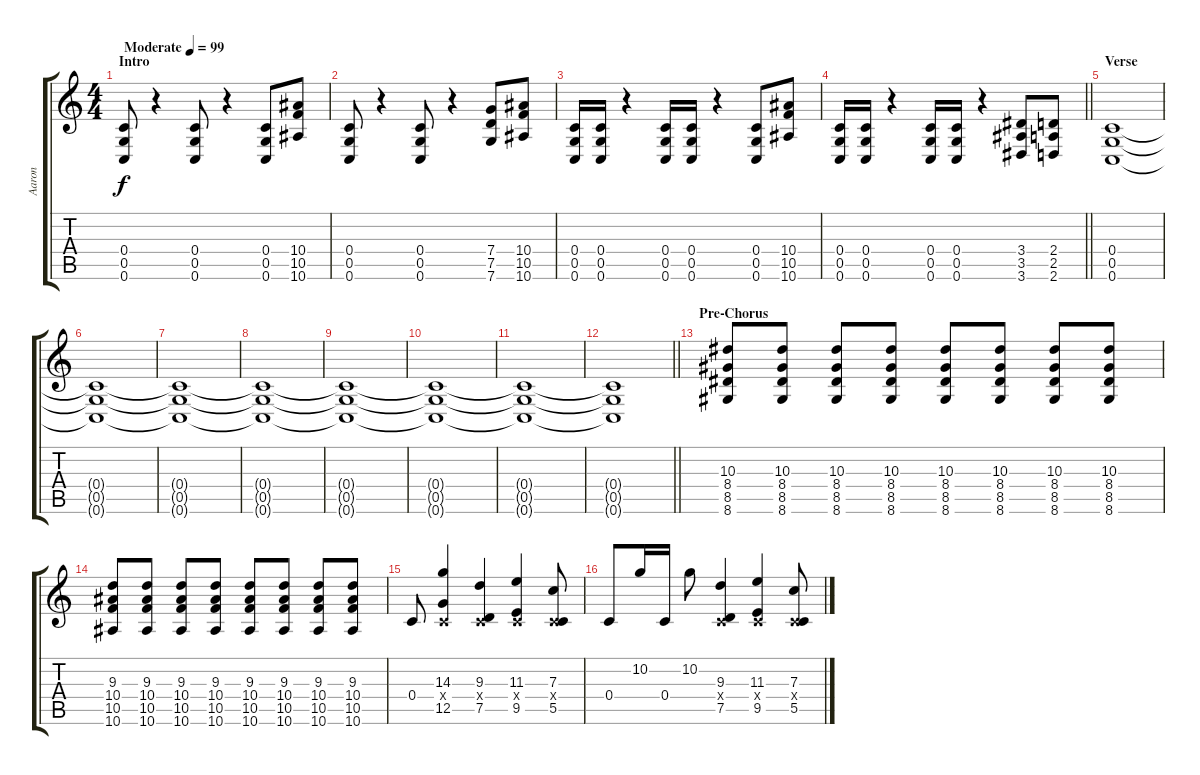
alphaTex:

\track ("Aaron" "Aaron") {instrument distortionguitar}
\staff {score tabs}
\tuning (D4 A3 F3 C3 G2 C2) {hide}
\ts (4 4)
\section ("" "Intro")
\tempo (99 "Moderate")
\clef g2
\ks c
(0.4 0.5 0.6).8{dy f instrument distortionguitar} r.4 (0.4 0.5 0.6).8 r.4 (0.4 0.5 0.6).8 (10.4 10.5 10.6).8 |
(0.4 0.5 0.6).8 r.4 (0.4 0.5 0.6).8 r.4 (7.4 7.5 7.6).8 (10.4 10.5 10.6).8 |
(0.4 0.5 0.6).16 (0.4 0.5 0.6).16 r.4 (0.4 0.5 0.6).16 (0.4 0.5 0.6).16 r.4 (0.4 0.5 0.6).8 (10.4 10.5 10.6).8 |
\barLineRight lightlight
(0.4 0.5 0.6).16 (0.4 0.5 0.6).16 r.4 (0.4 0.5 0.6).16 (0.4 0.5 0.6).16 r.4 (3.4 3.5 3.6).8 (2.4 2.5 2.6).8 |
\section ("" "Verse")
(0.4 0.5 0.6).1 |
(0.4{t} 0.5{t} 0.6{t}).1 |
(0.4{t} 0.5{t} 0.6{t}).1 |
(0.4{t} 0.5{t} 0.6{t}).1 |
(0.4{t} 0.5{t} 0.6{t}).1 |
(0.4{t} 0.5{t} 0.6{t}).1 |
(0.4{t} 0.5{t} 0.6{t}).1 |
\barLineRight lightlight
(0.4{t} 0.5{t} 0.6{t}).1 |
\section ("" "Pre-Chorus")
(10.3 8.4 8.5 8.6).8 (10.3 8.4 8.5 8.6).8 (10.3 8.4 8.5 8.6).8 (10.3 8.4 8.5 8.6).8 (10.3 8.4 8.5 8.6).8 (10.3 8.4 8.5 8.6).8 (10.3 8.4 8.5 8.6).8 (10.3 8.4 8.5 8.6).8 |
(9.3 10.4 10.5 10.6).8 (9.3 10.4 10.5 10.6).8 (9.3 10.4 10.5 10.6).8 (9.3 10.4 10.5 10.6).8 (9.3 10.4 10.5 10.6).8 (9.3 10.4 10.5 10.6).8 (9.3 10.4 10.5 10.6).8 (9.3 10.4 10.5 10.6).8 |
0.4.8 (14.3 0.4{x} 12.5).4 (9.3 0.4{x} 7.5).4 (11.3 0.4{x} 9.5).4 (7.3 0.4{x} 5.5).8 |
0.4.8 10.2.16 0.4.16 10.2.8 (9.3 0.4{x} 7.5).4 (11.3 0.4{x} 9.5).4 (7.3 0.4{x} 5.5).8
